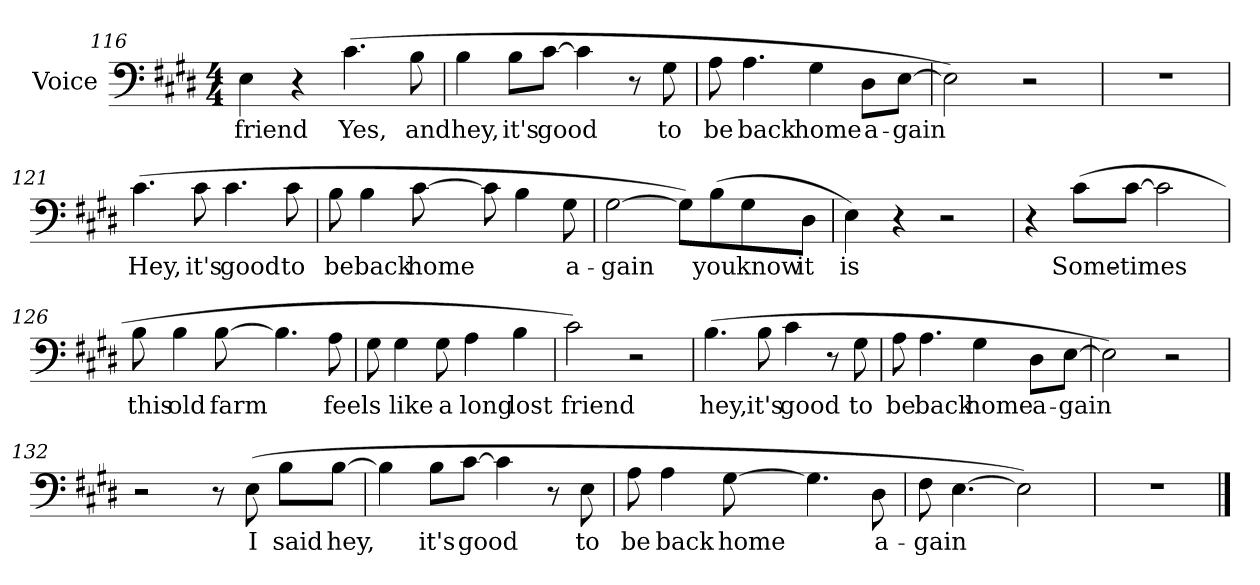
**kern	**text
*part1	*part1
*staff1	*staff1
*I"Voice	*
*I'Voice	*
*clefF4	*
*k[f#c#g#d#]	*
*E:	*
*M4/4	*
=116	=116
!	!LO:LY:b:color=#000000
4Ei\	friend
4r	.
!	!LO:LY:b:color=#000000
(4.c#i\	Yes,
!	!LO:LY:b:color=#000000
8Bi\	and
=117	=117
!	!LO:LY:b:color=#000000
4Bi\	hey,
!	!LO:LY:b:color=#000000
8Bi\L	it's
!	!LO:LY:b:color=#000000
[8c#i\J	good
4c#i\]	.
8r	.
!	!LO:LY:b:color=#000000
8G#i\	to
=118	=118
!	!LO:LY:b:color=#000000
8Ai\	be
!	!LO:LY:b:color=#000000
4.Ai\	back
!	!LO:LY:b:color=#000000
4G#i\	home
!	!LO:LY:b:color=#000000
8D#i\L	a-
!	!LO:LY:b:color=#000000
[8Ei\J	-gain
=119	=119
2Ei\])	.
2r	.
!!LO:LB:g=z
=120	=120
1r	.
=121	=121
!	!LO:LY:b:color=#000000
(4.c#i\	Hey,
!	!LO:LY:b:color=#000000
8c#i\	it's
!	!LO:LY:b:color=#000000
4.c#i\	good
!	!LO:LY:b:color=#000000
8c#i\	to
=122	=122
!	!LO:LY:b:color=#000000
8Bi\	be
!	!LO:LY:b:color=#000000
4Bi\	back
!	!LO:LY:b:color=#000000
[8c#i\	home
8c#i\]	.
4Bi\	.
!	!LO:LY:b:color=#000000
8G#i\	a-
=123	=123
!	!LO:LY:b:color=#000000
[2G#i\	-gain
8G#i\L])	.
!	!LO:LY:b:color=#000000
(8Bi\	you
!	!LO:LY:b:color=#000000
8G#i\	know
!	!LO:LY:b:color=#000000
8D#i\J	it
=124	=124
!	!LO:LY:b:color=#000000
4Ei\)	is
4r	.
2r	.
!!LO:LB:g=z
=125	=125
4r	.
!	!LO:LY:b:color=#000000
(8c#i\L	Some-
!	!LO:LY:b:color=#000000
[8c#i\J	-times
2c#i\]	.
=126	=126
!	!LO:LY:b:color=#000000
8Bi\	this
!	!LO:LY:b:color=#000000
4Bi\	old
!	!LO:LY:b:color=#000000
[8Bi\	farm
4.Bi\]	.
!	!LO:LY:b:color=#000000
8Ai\	feels
=127	=127
8G#i\	.
!	!LO:LY:b:color=#000000
4G#i\	like
!	!LO:LY:b:color=#000000
8G#i\	a
!	!LO:LY:b:color=#000000
4Ai\	long
!	!LO:LY:b:color=#000000
4Bi\	lost
=128	=128
!	!LO:LY:b:color=#000000
2c#i\)	friend
2r	.
=129	=129
!	!LO:LY:b:color=#000000
(4.Bi\	hey,
!	!LO:LY:b:color=#000000
8Bi\	it's
!	!LO:LY:b:color=#000000
4c#i\	good
8r	.
!	!LO:LY:b:color=#000000
8G#i\	to
!!LO:LB:g=z
=130	=130
!	!LO:LY:b:color=#000000
8Ai\	be
!	!LO:LY:b:color=#000000
4.Ai\	back
!	!LO:LY:b:color=#000000
4G#i\	home
!	!LO:LY:b:color=#000000
8D#i\L	a-
!	!LO:LY:b:color=#000000
[8Ei\J	-gain
=131	=131
2Ei\])	.
2r	.
=132	=132
2r	.
8r	.
!	!LO:LY:b:color=#000000
(8Ei\	I
!	!LO:LY:b:color=#000000
8Bi\L	said
!	!LO:LY:b:color=#000000
[8Bi\J	hey,
!!LO:LB:g=z
=133	=133
4Bi\]	.
!	!LO:LY:b:color=#000000
8Bi\L	it's
!	!LO:LY:b:color=#000000
[8c#i\J	good
4c#i\]	.
8r	.
!	!LO:LY:b:color=#000000
8Ei\	to
=134	=134
!	!LO:LY:b:color=#000000
8Ai\	be
!	!LO:LY:b:color=#000000
4Ai\	back
!	!LO:LY:b:color=#000000
[8G#i\	home
4.G#i\]	.
!	!LO:LY:b:color=#000000
8D#i\	a-
=135	=135
!	!LO:LY:b:color=#000000
8F#i\	-gain
[4.Ei\	.
2Ei\])	.
=136	=136
1r	.
==	==
*-	*-
